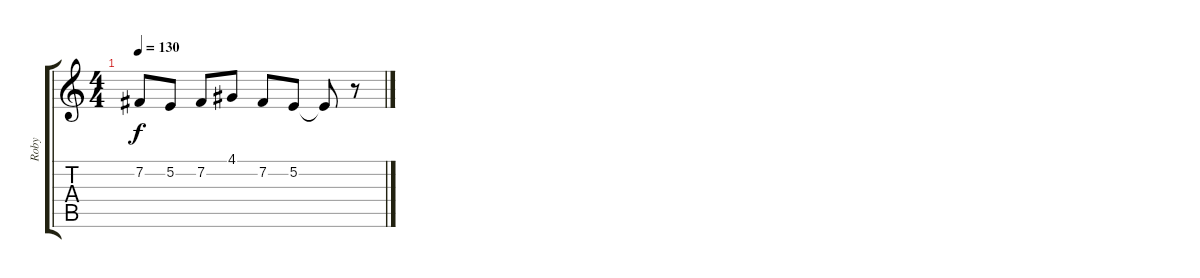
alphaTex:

\track ("Roby" "Roby") {instrument clarinet}
\staff {score tabs}
\tuning (E4 B3 G3 D3 A2 E2) {hide}
\ts (4 4)
\tempo 130
\clef g2
\ks c
7.2{t}.8{dy f} 5.2.8 7.2.8 4.1.8 7.2.8 5.2.8 5.2{t}.8 r.8
